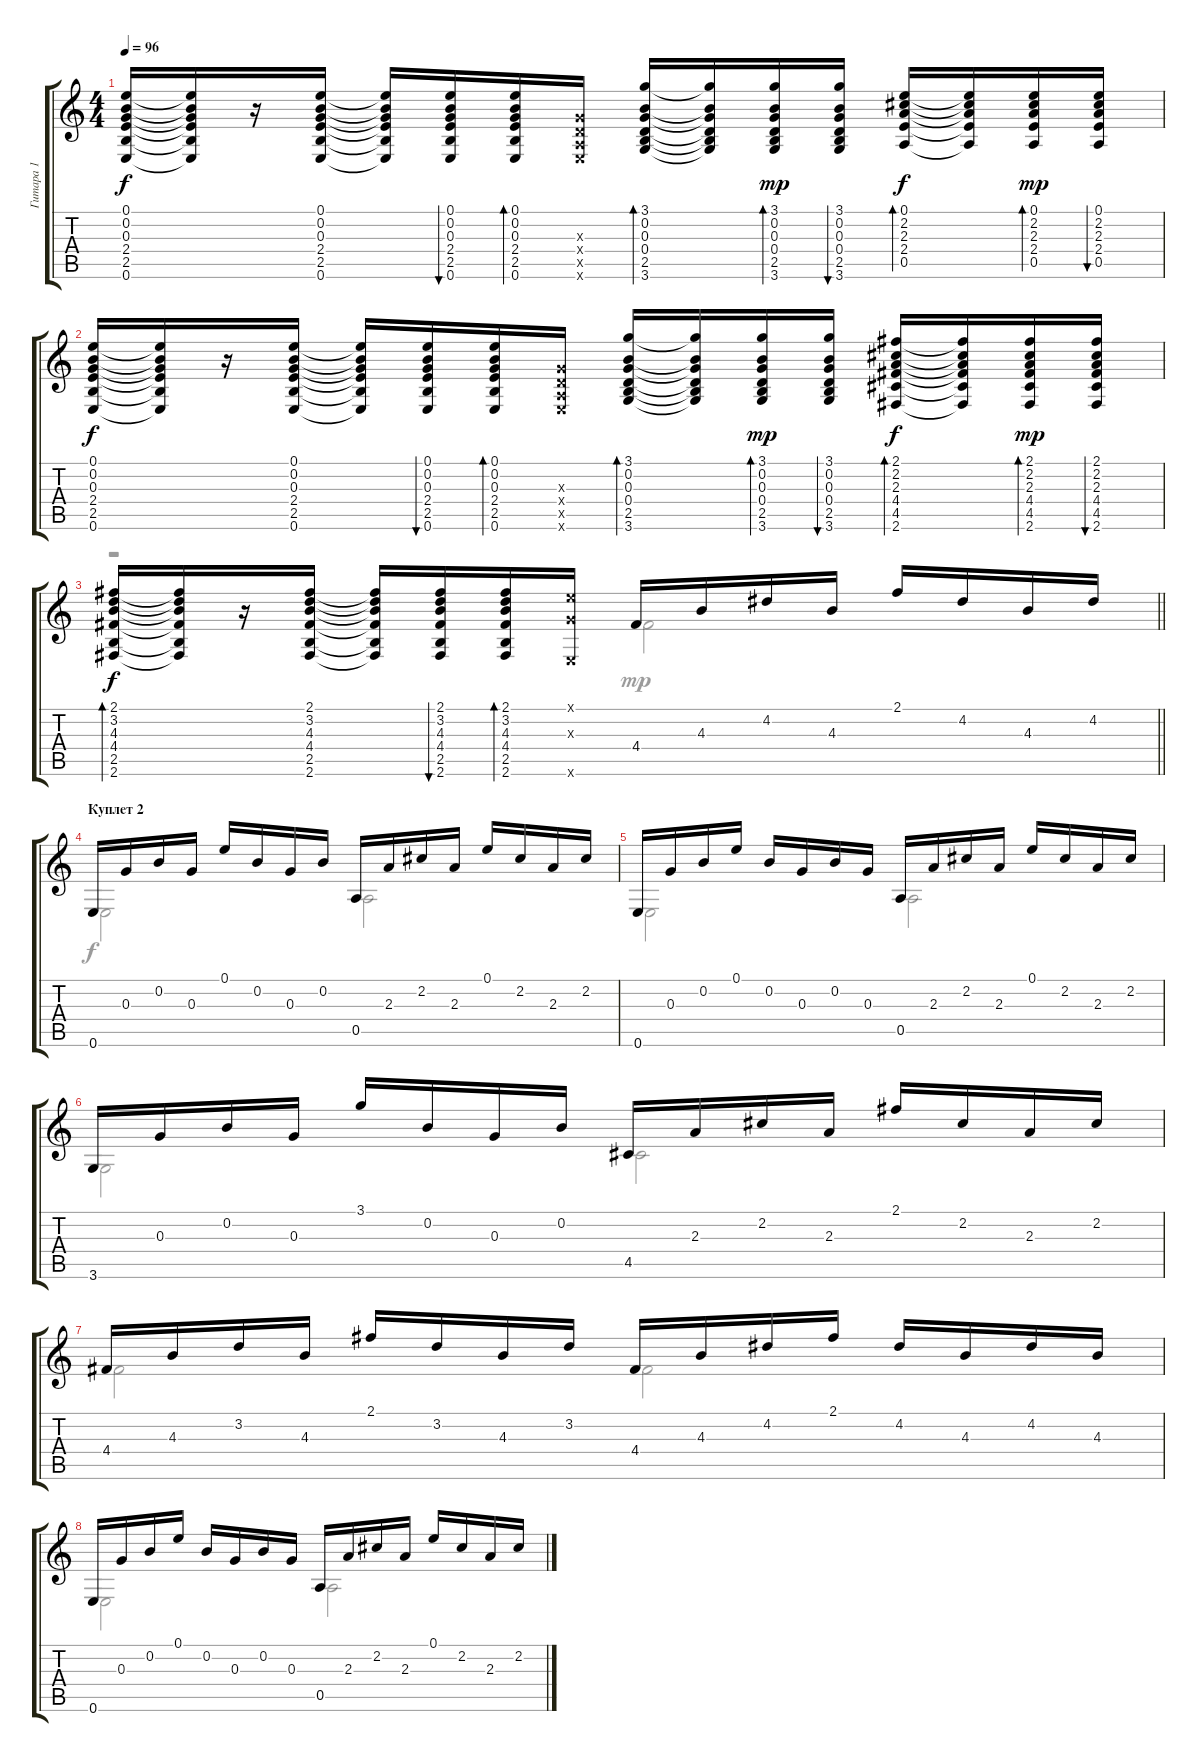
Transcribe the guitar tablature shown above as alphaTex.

\track ("Гитара 1" "Гитара 1") {instrument acousticguitarnylon}
\staff {score tabs}
\tuning (E4 B3 G3 D3 A2 E2) {hide}
\voice
\ts (4 4)
\tempo 96
\clef g2
\ks c
(0.1 0.2 0.3 2.4 2.5 0.6).16{dy f} (0.1{t} 0.2{t} 0.3{t} 2.4{t} 2.5{t} 0.6{t}).16 r.16 (0.1 0.2 0.3 2.4 2.5 0.6).16 (0.1{t} 0.2{t} 0.3{t} 2.4{t} 2.5{t} 0.6{t}).16 (0.1 0.2 0.3 2.4 2.5 0.6).16{bu 30} (0.1 0.2 0.3 2.4 2.5 0.6).16{bd 30} (0.3{x} 0.4{x} 0.5{x} 0.6{x}).16 (3.1 0.2 0.3 0.4 2.5 3.6).16{bd 30} (3.1{t} 0.2{t} 0.3{t} 0.4{t} 2.5{t} 3.6{t}).16 (3.1 0.2 0.3 0.4 2.5 3.6).16{bd 30 dy mp} (3.1 0.2 0.3 0.4 2.5 3.6).16{bu 30} (0.1 2.2 2.3 2.4 0.5).16{bd 30 dy f} (0.1{t} 2.2{t} 2.3{t} 2.4{t} 0.5{t}).16 (0.1 2.2 2.3 2.4 0.5).16{bd 30 dy mp} (0.1 2.2 2.3 2.4 0.5).16{bu 30} |
(0.1 0.2 0.3 2.4 2.5 0.6).16{dy f} (0.1{t} 0.2{t} 0.3{t} 2.4{t} 2.5{t} 0.6{t}).16 r.16 (0.1 0.2 0.3 2.4 2.5 0.6).16 (0.1{t} 0.2{t} 0.3{t} 2.4{t} 2.5{t} 0.6{t}).16 (0.1 0.2 0.3 2.4 2.5 0.6).16{bu 30} (0.1 0.2 0.3 2.4 2.5 0.6).16{bd 30} (0.3{x} 0.4{x} 0.5{x} 0.6{x}).16 (3.1 0.2 0.3 0.4 2.5 3.6).16{bd 30} (3.1{t} 0.2{t} 0.3{t} 0.4{t} 2.5{t} 3.6{t}).16 (3.1 0.2 0.3 0.4 2.5 3.6).16{bd 30 dy mp} (3.1 0.2 0.3 0.4 2.5 3.6).16{bu 30} (2.1 2.2 2.3 4.4 4.5 2.6).16{bd 30 dy f} (2.1{t} 2.2{t} 2.3{t} 4.4{t} 4.5{t} 2.6{t}).16 (2.1 2.2 2.3 4.4 4.5 2.6).16{bd 30 dy mp} (2.1 2.2 2.3 4.4 4.5 2.6).16{bu 30} |
\barLineRight lightlight
(2.1 3.2 4.3 4.4 2.5 2.6).16{bd 60 dy f} (2.1{t} 3.2{t} 4.3{t} 4.4{t} 2.5{t} 2.6{t}).16 r.16 (2.1 3.2 4.3 4.4 2.5 2.6).16 (2.1{t} 3.2{t} 4.3{t} 4.4{t} 2.5{t} 2.6{t}).16 (2.1 3.2 4.3 4.4 2.5 2.6).16{bu 30} (2.1 3.2 4.3 4.4 2.5 2.6).16{bd 30} (0.1{x} 0.3{x} 0.6{x}).16 4.4.16 4.3.16 4.2.16 4.3.16 2.1.16 4.2.16 4.3.16 4.2.16 |
\section ("" "Куплет 2")
0.6.16 0.3.16 0.2.16 0.3.16 0.1.16 0.2.16 0.3.16 0.2.16 0.5.16 2.3.16 2.2.16 2.3.16 0.1.16 2.2.16 2.3.16 2.2.16 |
0.6.16 0.3.16 0.2.16 0.1.16 0.2.16 0.3.16 0.2.16 0.3.16 0.5.16 2.3.16 2.2.16 2.3.16 0.1.16 2.2.16 2.3.16 2.2.16 |
3.6.16 0.3.16 0.2.16 0.3.16 3.1.16 0.2.16 0.3.16 0.2.16 4.5.16 2.3.16 2.2.16 2.3.16 2.1.16 2.2.16 2.3.16 2.2.16 |
4.4.16 4.3.16 3.2.16 4.3.16 2.1.16 3.2.16 4.3.16 3.2.16 4.4.16 4.3.16 4.2.16 2.1.16 4.2.16 4.3.16 4.2.16 4.3.16 |
0.6.16 0.3.16 0.2.16 0.1.16 0.2.16 0.3.16 0.2.16 0.3.16 0.5.16 2.3.16 2.2.16 2.3.16 0.1.16 2.2.16 2.3.16 2.2.16
\voice
\clef g2
\ottava regular
\simile none
\ks c
|
|
\barLineRight lightlight
r.2 4.4.2{dy mp} |
0.6.2{dy f} 0.5.2 |
0.6.2 0.5.2 |
3.6.2 4.5.2 |
4.4.2 4.4.2 |
0.6.2 0.5.2
